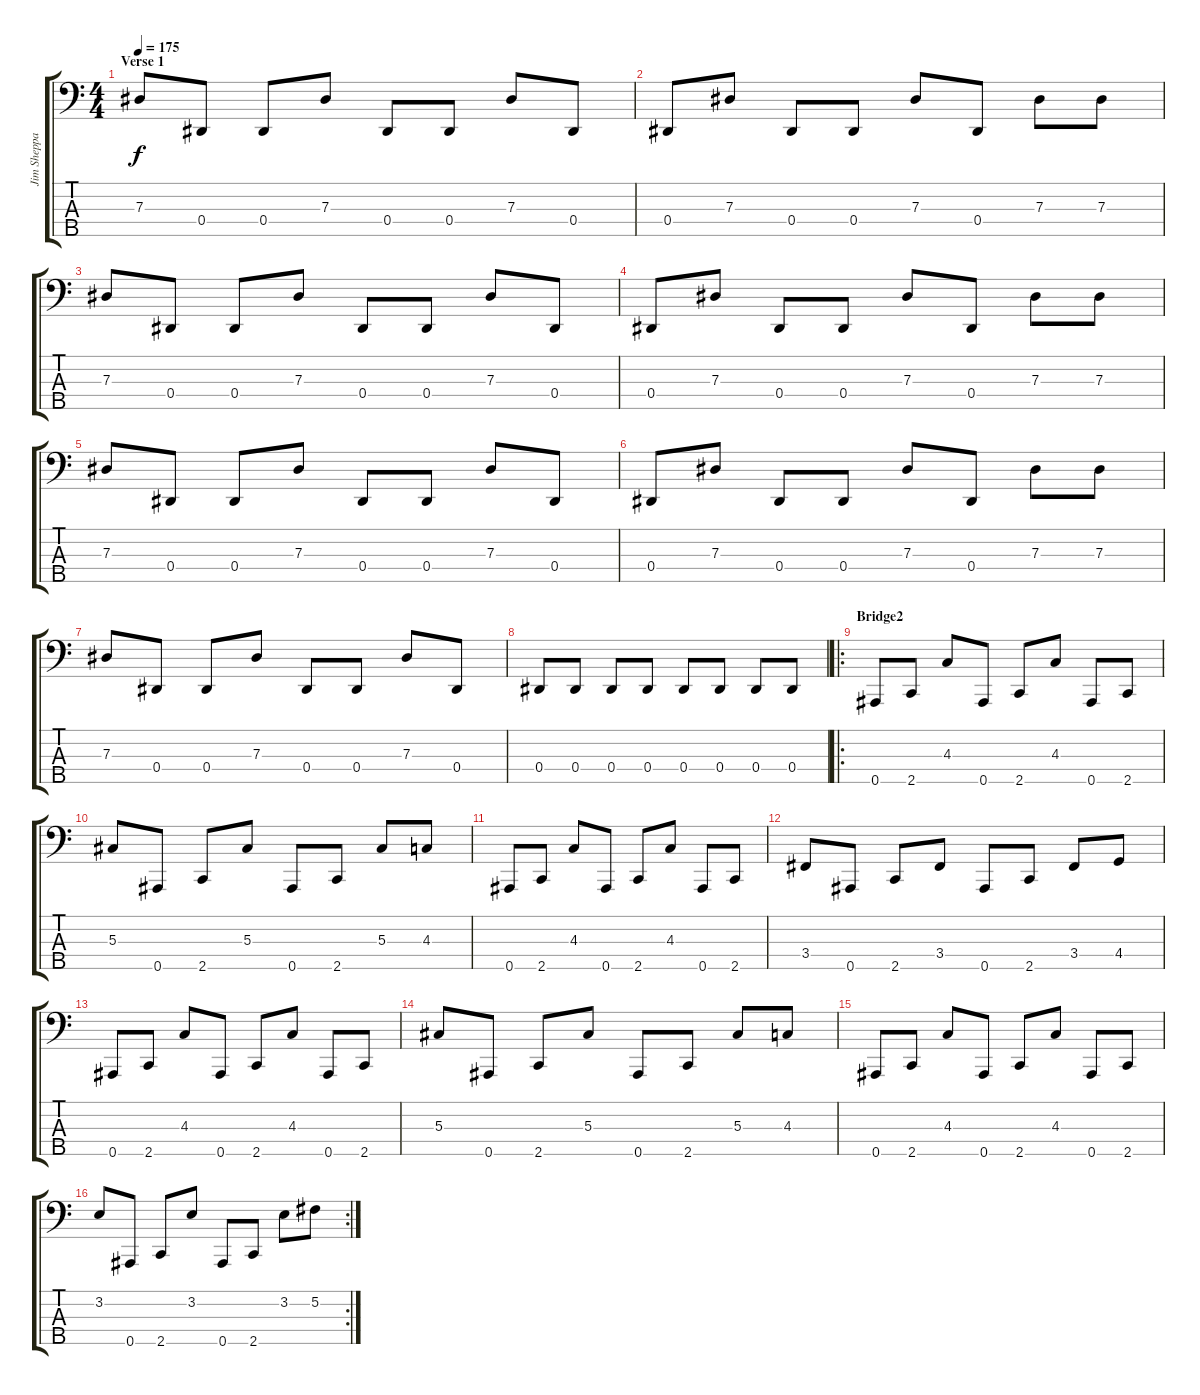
\track ("Jim Sheppard" "Jim Sheppa") {instrument electricbassfinger}
\staff {score tabs}
\tuning (Gb2 Db2 Ab1 Eb1 Bb0) {hide}
\ts (4 4)
\section ("" "Verse 1")
\tempo 175
\clef f4
\ks c
7.3.8{dy f} 0.4.8 0.4.8 7.3.8 0.4.8 0.4.8 7.3.8 0.4.8 |
0.4.8 7.3.8 0.4.8 0.4.8 7.3.8 0.4.8 7.3.8 7.3.8 |
7.3.8 0.4.8 0.4.8 7.3.8 0.4.8 0.4.8 7.3.8 0.4.8 |
0.4.8 7.3.8 0.4.8 0.4.8 7.3.8 0.4.8 7.3.8 7.3.8 |
7.3.8 0.4.8 0.4.8 7.3.8 0.4.8 0.4.8 7.3.8 0.4.8 |
0.4.8 7.3.8 0.4.8 0.4.8 7.3.8 0.4.8 7.3.8 7.3.8 |
7.3.8 0.4.8 0.4.8 7.3.8 0.4.8 0.4.8 7.3.8 0.4.8 |
0.4.8 0.4.8 0.4.8 0.4.8 0.4.8 0.4.8 0.4.8 0.4.8 |
\ro
\section ("" "Bridge2")
0.5.8 2.5.8 4.3.8 0.5.8 2.5.8 4.3.8 0.5.8 2.5.8 |
5.3.8 0.5.8 2.5.8 5.3.8 0.5.8 2.5.8 5.3.8 4.3.8 |
0.5.8 2.5.8 4.3.8 0.5.8 2.5.8 4.3.8 0.5.8 2.5.8 |
3.4.8 0.5.8 2.5.8 3.4.8 0.5.8 2.5.8 3.4.8 4.4.8 |
0.5.8 2.5.8 4.3.8 0.5.8 2.5.8 4.3.8 0.5.8 2.5.8 |
5.3.8 0.5.8 2.5.8 5.3.8 0.5.8 2.5.8 5.3.8 4.3.8 |
0.5.8 2.5.8 4.3.8 0.5.8 2.5.8 4.3.8 0.5.8 2.5.8 |
\rc 2
3.2.8 0.5.8 2.5.8 3.2.8 0.5.8 2.5.8 3.2.8 5.2.8
